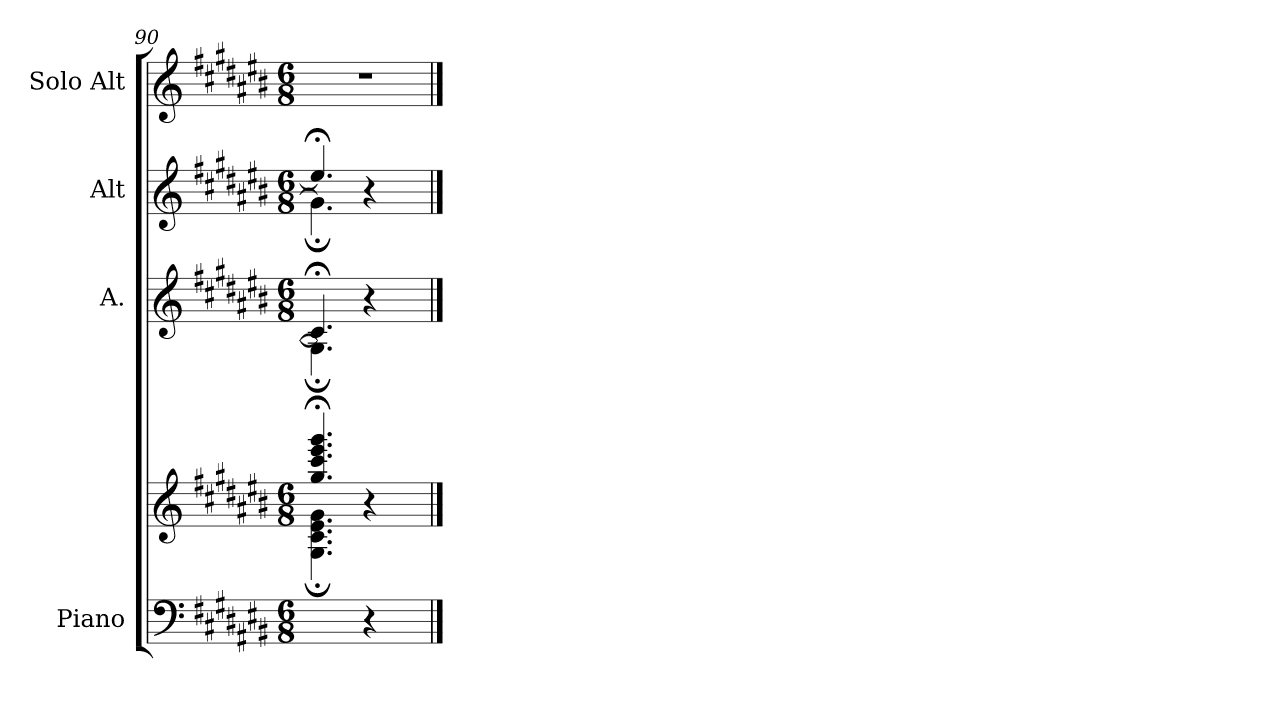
**kern	**kern	**kern	**kern	**kern
*part4	*part4	*part3	*part2	*part1
*staff5	*staff4	*staff3	*staff2	*staff1
*I"Piano	*	*I"A.	*I"Alt	*I"Solo Alt
*clefF4	*clefG2	*clefG2	*clefG2	*clefG2
*k[f#c#g#d#a#e#b#]	*k[f#c#g#d#a#e#b#]	*k[f#c#g#d#a#e#b#]	*k[f#c#g#d#a#e#b#]	*k[f#c#g#d#a#e#b#]
*C#:	*C#:	*C#:	*C#:	*C#:
*M6/8	*M6/8	*M6/8	*M6/8	*M6/8
=90	=90	=90	=90	=90
*	*^	*^	*^	*
4.ryy	4.gg#/;< 4.ccc#/;< 4.eee#/;< 4.ggg#/;<	4.G#\; 4.c#\; 4.e#\; 4.g#\;	4.c#;</]	4.G#;\]	4.ee#;</]	4.g#;\]	2.r
4r	4r	4ryy	4r	4ryy	4r	4ryy	.
8ryy	8ryy	8ryy	8ryy	8ryy	8ryy	8ryy	.
*	*v	*v	*	*	*v	*v	*
*	*	*v	*v	*	*
==	==	==	==	==
*-	*-	*-	*-	*-
